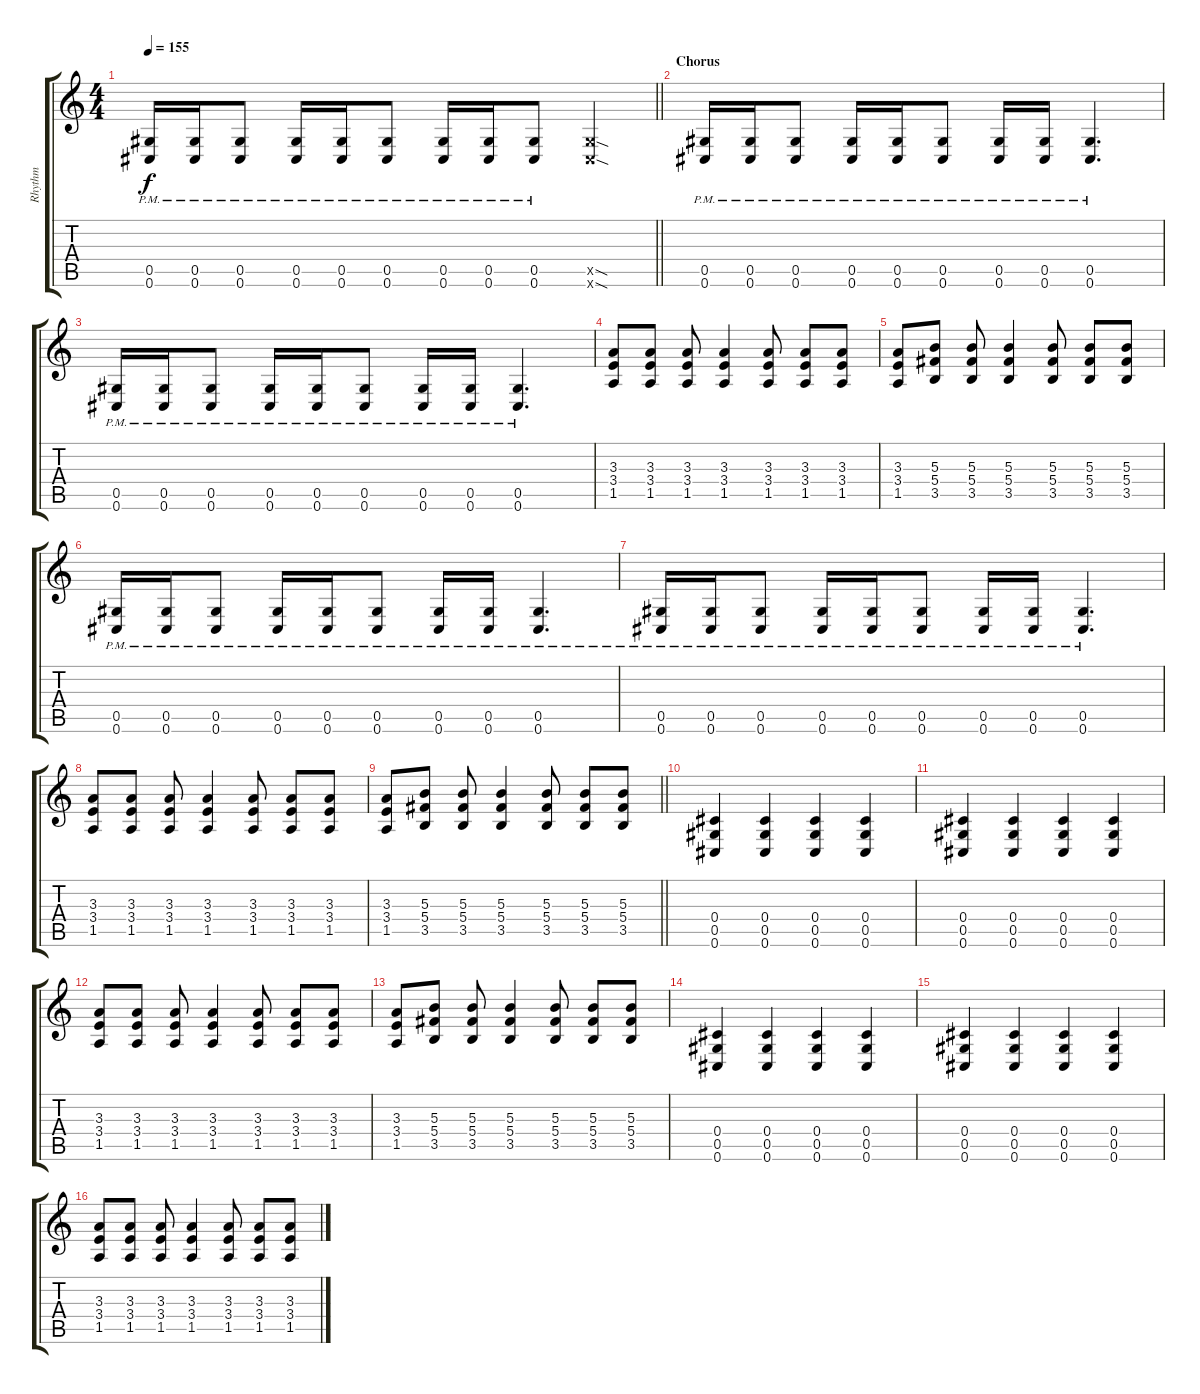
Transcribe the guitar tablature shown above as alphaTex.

\track ("Rhythm" "Rhythm") {instrument distortionguitar}
\staff {score tabs}
\tuning (Eb4 Bb3 Gb3 Db3 Ab2 Db2) {hide}
\ts (4 4)
\tempo 155
\clef g2
\barLineRight lightlight
\ks c
(0.5{pm} 0.6{pm}).16{dy f balance 16} (0.5{pm} 0.6{pm}).16 (0.5{pm} 0.6{pm}).8 (0.5{pm} 0.6{pm}).16 (0.5{pm} 0.6{pm}).16 (0.5{pm} 0.6{pm}).8 (0.5{pm} 0.6{pm}).16 (0.5{pm} 0.6{pm}).16 (0.5{pm} 0.6{pm}).8 (0.5{sod x} 0.6{sod x}).4{balance 8} |
\section ("" "Chorus")
(0.5{pm} 0.6{pm}).16 (0.5{pm} 0.6{pm}).16 (0.5{pm} 0.6{pm}).8 (0.5{pm} 0.6{pm}).16 (0.5{pm} 0.6{pm}).16 (0.5{pm} 0.6{pm}).8 (0.5{pm} 0.6{pm}).16 (0.5{pm} 0.6{pm}).16 (0.5{pm} 0.6{pm}).4{d} |
(0.5{pm} 0.6{pm}).16 (0.5{pm} 0.6{pm}).16 (0.5{pm} 0.6{pm}).8 (0.5{pm} 0.6{pm}).16 (0.5{pm} 0.6{pm}).16 (0.5{pm} 0.6{pm}).8 (0.5{pm} 0.6{pm}).16 (0.5{pm} 0.6{pm}).16 (0.5{pm} 0.6{pm}).4{d} |
(3.3 3.4 1.5).8 (3.3 3.4 1.5).8 (3.3 3.4 1.5).8 (3.3 3.4 1.5).4 (3.3 3.4 1.5).8 (3.3 3.4 1.5).8 (3.3 3.4 1.5).8 |
(3.3 3.4 1.5).8 (5.3 5.4 3.5).8 (5.3 5.4 3.5).8 (5.3 5.4 3.5).4 (5.3 5.4 3.5).8 (5.3 5.4 3.5).8 (5.3 5.4 3.5).8 |
(0.5{pm} 0.6{pm}).16 (0.5{pm} 0.6{pm}).16 (0.5{pm} 0.6{pm}).8 (0.5{pm} 0.6{pm}).16 (0.5{pm} 0.6{pm}).16 (0.5{pm} 0.6{pm}).8 (0.5{pm} 0.6{pm}).16 (0.5{pm} 0.6{pm}).16 (0.5{pm} 0.6{pm}).4{d} |
(0.5{pm} 0.6{pm}).16 (0.5{pm} 0.6{pm}).16 (0.5{pm} 0.6{pm}).8 (0.5{pm} 0.6{pm}).16 (0.5{pm} 0.6{pm}).16 (0.5{pm} 0.6{pm}).8 (0.5{pm} 0.6{pm}).16 (0.5{pm} 0.6{pm}).16 (0.5{pm} 0.6{pm}).4{d} |
(3.3 3.4 1.5).8 (3.3 3.4 1.5).8 (3.3 3.4 1.5).8 (3.3 3.4 1.5).4 (3.3 3.4 1.5).8 (3.3 3.4 1.5).8 (3.3 3.4 1.5).8 |
\barLineRight lightlight
(3.3 3.4 1.5).8 (5.3 5.4 3.5).8 (5.3 5.4 3.5).8 (5.3 5.4 3.5).4 (5.3 5.4 3.5).8 (5.3 5.4 3.5).8 (5.3 5.4 3.5).8 |
(0.4 0.5 0.6).4 (0.4 0.5 0.6).4 (0.4 0.5 0.6).4 (0.4 0.5 0.6).4 |
(0.4 0.5 0.6).4 (0.4 0.5 0.6).4 (0.4 0.5 0.6).4 (0.4 0.5 0.6).4 |
(3.3 3.4 1.5).8 (3.3 3.4 1.5).8 (3.3 3.4 1.5).8 (3.3 3.4 1.5).4 (3.3 3.4 1.5).8 (3.3 3.4 1.5).8 (3.3 3.4 1.5).8 |
(3.3 3.4 1.5).8 (5.3 5.4 3.5).8 (5.3 5.4 3.5).8 (5.3 5.4 3.5).4 (5.3 5.4 3.5).8 (5.3 5.4 3.5).8 (5.3 5.4 3.5).8 |
(0.4 0.5 0.6).4 (0.4 0.5 0.6).4 (0.4 0.5 0.6).4 (0.4 0.5 0.6).4 |
(0.4 0.5 0.6).4 (0.4 0.5 0.6).4 (0.4 0.5 0.6).4 (0.4 0.5 0.6).4 |
(3.3 3.4 1.5).8 (3.3 3.4 1.5).8 (3.3 3.4 1.5).8 (3.3 3.4 1.5).4 (3.3 3.4 1.5).8 (3.3 3.4 1.5).8 (3.3 3.4 1.5).8
